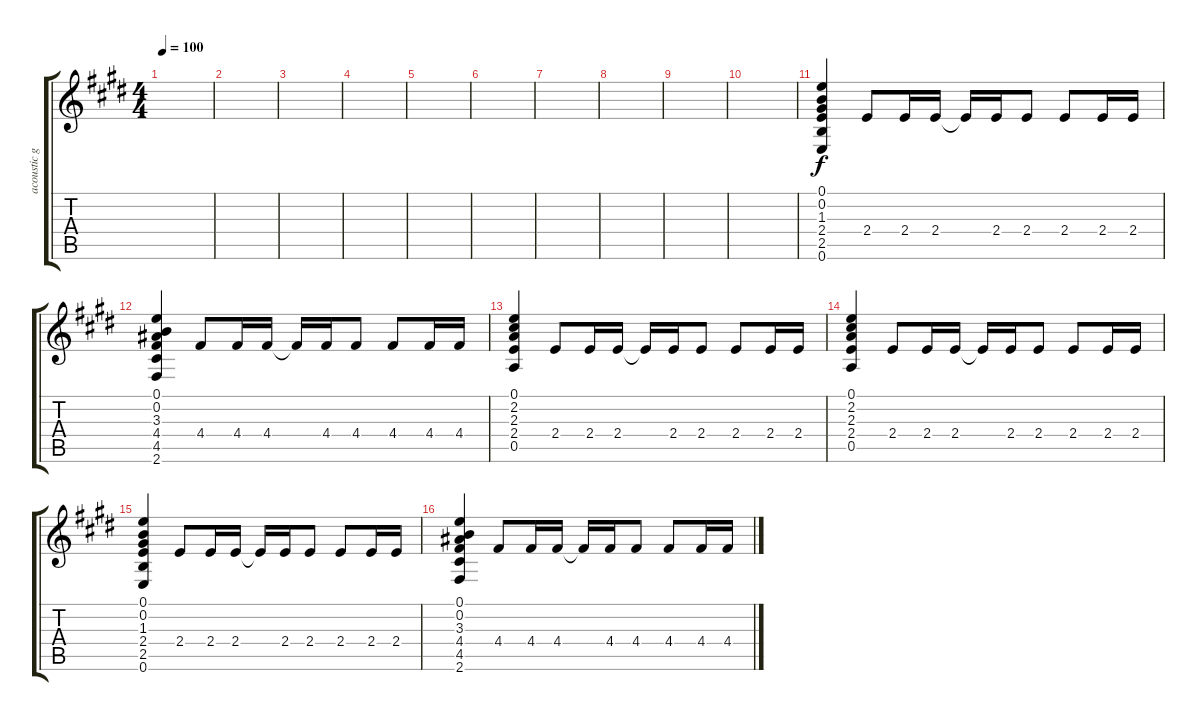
\track ("acoustic guitar" "acoustic g") {instrument acousticguitarnylon}
\staff {score tabs}
\tuning (E4 B3 G3 D3 A2 E2) {hide}
\ts (4 4)
\tempo 100
\clef g2
\ks e
|
|
|
|
|
|
|
|
|
|
(0.1 0.2 1.3 2.4 2.5 0.6).4 2.4.8 2.4.16 2.4.16 2.4{t}.16 2.4.16 2.4.8 2.4.8 2.4.16 2.4.16 |
(0.1 0.2 3.3 4.4 4.5 2.6).4 4.4.8 4.4.16 4.4.16 4.4{t}.16 4.4.16 4.4.8 4.4.8 4.4.16 4.4.16 |
(0.1 2.2 2.3 2.4 0.5).4 2.4.8 2.4.16 2.4.16 2.4{t}.16 2.4.16 2.4.8 2.4.8 2.4.16 2.4.16 |
(0.1 2.2 2.3 2.4 0.5).4 2.4.8 2.4.16 2.4.16 2.4{t}.16 2.4.16 2.4.8 2.4.8 2.4.16 2.4.16 |
(0.1 0.2 1.3 2.4 2.5 0.6).4 2.4.8 2.4.16 2.4.16 2.4{t}.16 2.4.16 2.4.8 2.4.8 2.4.16 2.4.16 |
(0.1 0.2 3.3 4.4 4.5 2.6).4 4.4.8 4.4.16 4.4.16 4.4{t}.16 4.4.16 4.4.8 4.4.8 4.4.16 4.4.16
